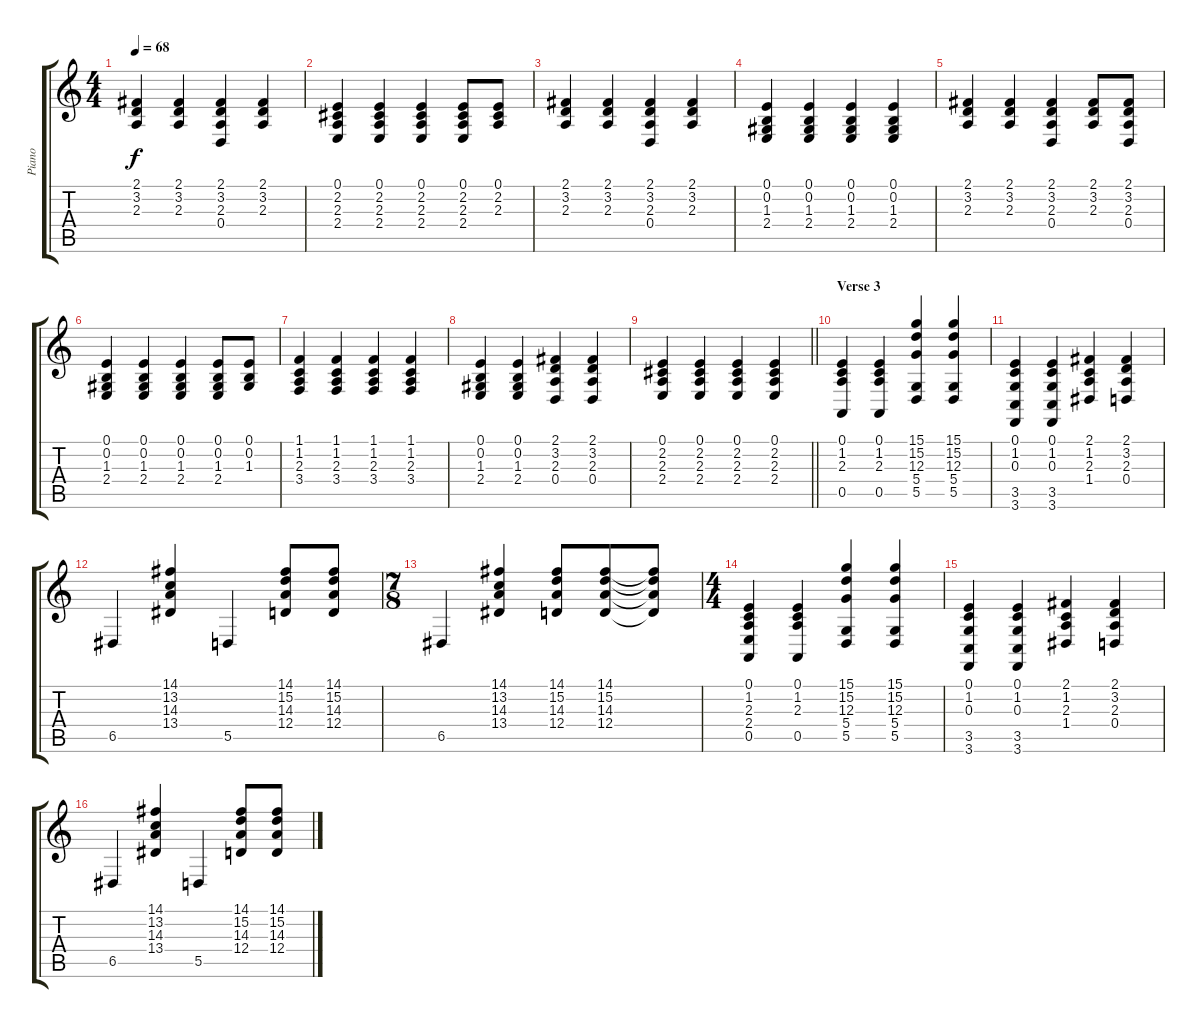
\track ("Piano" "Piano") {instrument electricgrandpiano}
\staff {score tabs}
\tuning (E4 B3 G3 D3 A2 D2) {hide}
\ts (4 4)
\tempo 68
\clef g2
\ks c
(2.1 3.2 2.3).4{dy f} (2.1 3.2 2.3).4 (2.1 3.2 2.3 0.4).4 (2.1 3.2 2.3).4 |
(0.1 2.2 2.3 2.4).4 (0.1 2.2 2.3 2.4).4 (0.1 2.2 2.3 2.4).4 (0.1 2.2 2.3 2.4).8 (0.1 2.2 2.3).8 |
(2.1 3.2 2.3).4 (2.1 3.2 2.3).4 (2.1 3.2 2.3 0.4).4 (2.1 3.2 2.3).4 |
(0.1 0.2 1.3 2.4).4 (0.1 0.2 1.3 2.4).4 (0.1 0.2 1.3 2.4).4 (0.1 0.2 1.3 2.4).4 |
(2.1 3.2 2.3).4 (2.1 3.2 2.3).4 (2.1 3.2 2.3 0.4).4 (2.1 3.2 2.3).8 (2.1 3.2 2.3 0.4).8 |
(0.1 0.2 1.3 2.4).4 (0.1 0.2 1.3 2.4).4 (0.1 0.2 1.3 2.4).4 (0.1 0.2 1.3 2.4).8 (0.1 0.2 1.3).8 |
(1.1 1.2 2.3 3.4).4 (1.1 1.2 2.3 3.4).4 (1.1 1.2 2.3 3.4).4 (1.1 1.2 2.3 3.4).4 |
(0.1 0.2 1.3 2.4).4 (0.1 0.2 1.3 2.4).4 (2.1 3.2 2.3 0.4).4 (2.1 3.2 2.3 0.4).4 |
\barLineRight lightlight
(0.1 2.2 2.3 2.4).4 (0.1 2.2 2.3 2.4).4 (0.1 2.2 2.3 2.4).4 (0.1 2.2 2.3 2.4).4 |
\section ("" "Verse 3")
(0.1 1.2 2.3 0.5).4 (0.1 1.2 2.3 0.5).4 (15.1 15.2 12.3 5.4 5.5).4 (15.1 15.2 12.3 5.4 5.5).4 |
(0.1 1.2 0.3 3.5 3.6).4 (0.1 1.2 0.3 3.5 3.6).4 (2.1 1.2 2.3 1.4).4 (2.1 3.2 2.3 0.4).4 |
6.5.4 (14.1 13.2 14.3 13.4).4 5.5.4 (14.1 15.2 14.3 12.4).8 (14.1 15.2 14.3 12.4).8 |
\ts (7 8)
6.5.4 (14.1 13.2 14.3 13.4).4 (14.1 15.2 14.3 12.4).8 (14.1 15.2 14.3 12.4).8 (14.1{t} 15.2{t} 14.3{t} 12.4{t}).8 |
\ts (4 4)
(0.1 1.2 2.3 2.4 0.5).4 (0.1 1.2 2.3 0.5).4 (15.1 15.2 12.3 5.4 5.5).4 (15.1 15.2 12.3 5.4 5.5).4 |
(0.1 1.2 0.3 3.5 3.6).4 (0.1 1.2 0.3 3.5 3.6).4 (2.1 1.2 2.3 1.4).4 (2.1 3.2 2.3 0.4).4 |
6.5.4 (14.1 13.2 14.3 13.4).4 5.5.4 (14.1 15.2 14.3 12.4).8 (14.1 15.2 14.3 12.4).8
